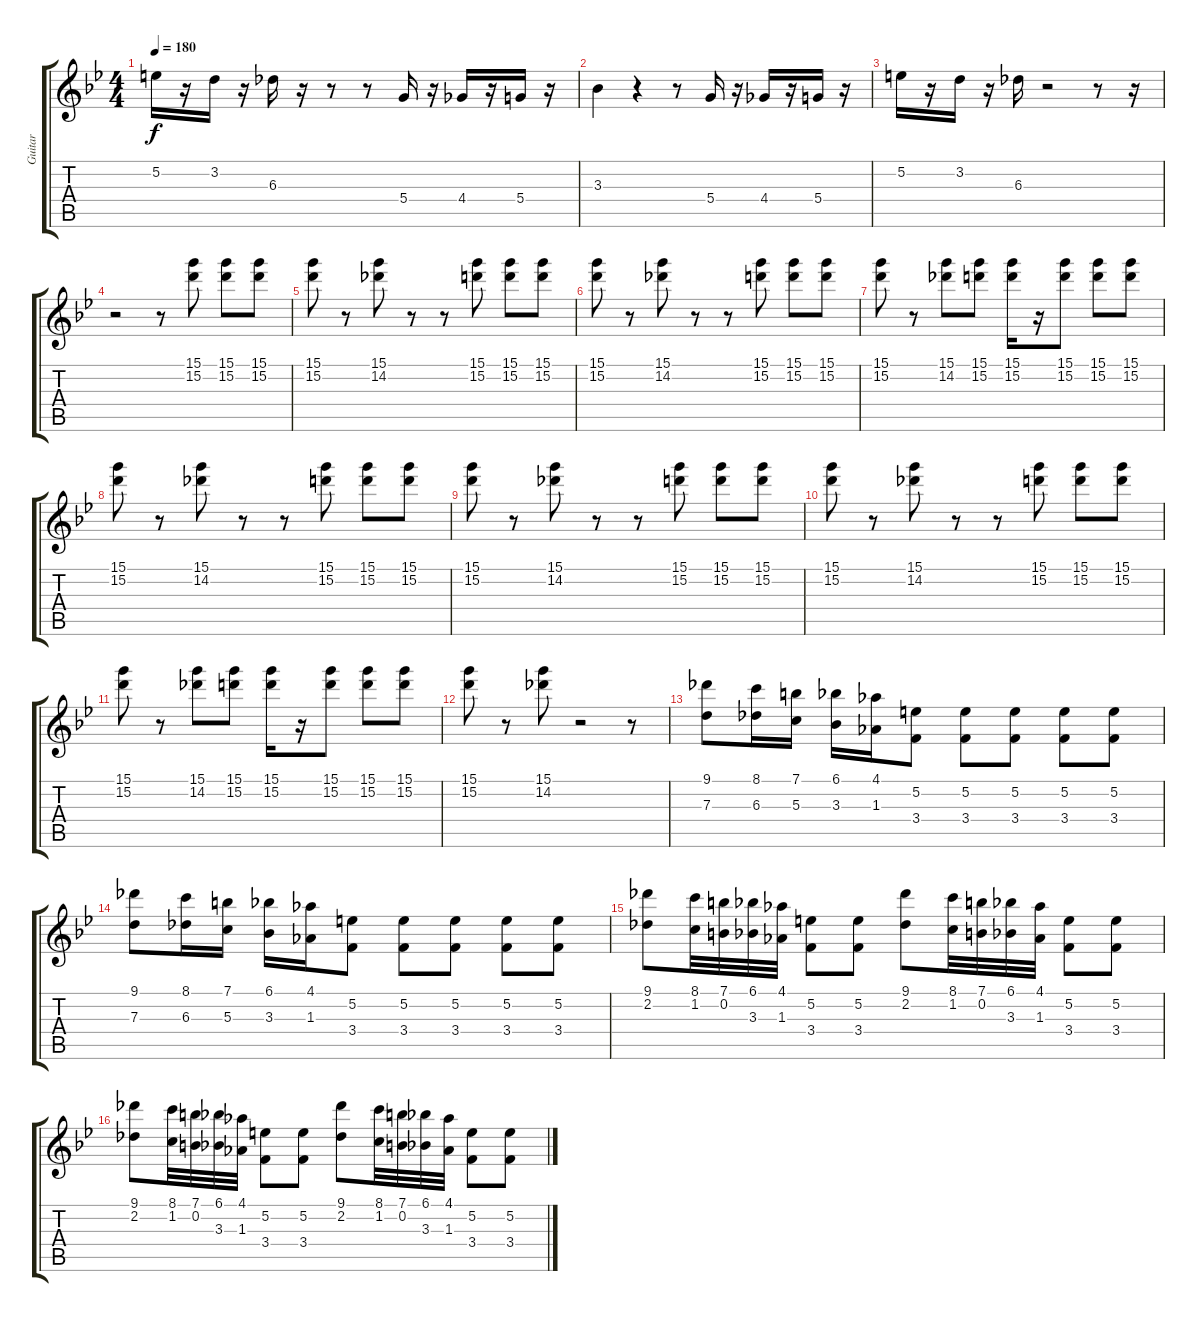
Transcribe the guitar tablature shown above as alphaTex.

\track ("Guitar" "Guitar") {instrument overdrivenguitar}
\staff {score tabs}
\tuning (E4 B3 G3 D3 A2 E2) {hide}
\ts (4 4)
\tempo 180
\clef g2
\ks bb
5.2.16{dy f} r.16 3.2.16 r.16 6.3.16 r.16 r.8 r.8 5.4.16 r.16 4.4.16 r.16 5.4.16 r.16 |
3.3.4 r.4 r.8 5.4.16 r.16 4.4.16 r.16 5.4.16 r.16 |
5.2.16 r.16 3.2.16 r.16 6.3.16 r.2 r.8 r.16 |
r.2 r.8 (15.1 15.2).8 (15.1 15.2).8 (15.1 15.2).8 |
(15.1 15.2).8 r.8 (15.1 14.2).8 r.8 r.8 (15.1 15.2).8 (15.1 15.2).8 (15.1 15.2).8 |
(15.1 15.2).8 r.8 (15.1 14.2).8 r.8 r.8 (15.1 15.2).8 (15.1 15.2).8 (15.1 15.2).8 |
(15.1 15.2).8 r.8 (15.1 14.2).8 (15.1 15.2).8 (15.1 15.2).16 r.16 (15.1 15.2).8 (15.1 15.2).8 (15.1 15.2).8 |
(15.1 15.2).8 r.8 (15.1 14.2).8 r.8 r.8 (15.1 15.2).8 (15.1 15.2).8 (15.1 15.2).8 |
(15.1 15.2).8 r.8 (15.1 14.2).8 r.8 r.8 (15.1 15.2).8 (15.1 15.2).8 (15.1 15.2).8 |
(15.1 15.2).8 r.8 (15.1 14.2).8 r.8 r.8 (15.1 15.2).8 (15.1 15.2).8 (15.1 15.2).8 |
(15.1 15.2).8 r.8 (15.1 14.2).8 (15.1 15.2).8 (15.1 15.2).16 r.16 (15.1 15.2).8 (15.1 15.2).8 (15.1 15.2).8 |
(15.1 15.2).8 r.8 (15.1 14.2).8 r.2 r.8 |
(9.1 7.3).8{instrument stringensemble1} (8.1 6.3).16 (7.1 5.3).16 (6.1 3.3).16 (4.1 1.3).16 (5.2 3.4).8 (5.2 3.4).8 (5.2 3.4).8 (5.2 3.4).8 (5.2 3.4).8 |
(9.1 7.3).8 (8.1 6.3).16 (7.1 5.3).16 (6.1 3.3).16 (4.1 1.3).16 (5.2 3.4).8 (5.2 3.4).8 (5.2 3.4).8 (5.2 3.4).8 (5.2 3.4).8 |
(9.1 2.2).8 (8.1 1.2).32 (7.1 0.2).32 (6.1 3.3).32 (4.1 1.3).32 (5.2 3.4).8 (5.2 3.4).8 (9.1 2.2).8 (8.1 1.2).32 (7.1 0.2).32 (6.1 3.3).32 (4.1 1.3).32 (5.2 3.4).8 (5.2 3.4).8 |
(9.1 2.2).8 (8.1 1.2).32 (7.1 0.2).32 (6.1 3.3).32 (4.1 1.3).32 (5.2 3.4).8 (5.2 3.4).8 (9.1 2.2).8 (8.1 1.2).32 (7.1 0.2).32 (6.1 3.3).32 (4.1 1.3).32 (5.2 3.4).8 (5.2 3.4).8
